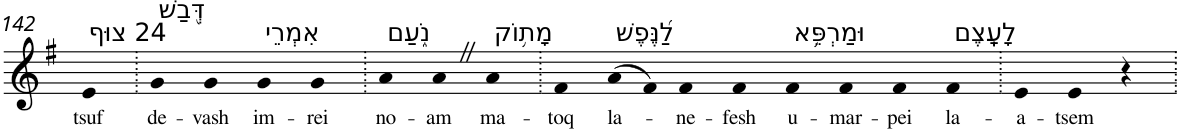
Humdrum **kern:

**kern	**text
*part1	*part1
*staff1	*staff1
*I"Piano	*
*I'Pno	*
!!LO:PB:g=z
*clefG2	*
*k[f#]	*
*G:	*
=142	=142
!LO:TX:a:t=24 צוּף	!
!	!LO:LY:b
4e	tsuf
=143.	=143.
!LO:TX:a:t=דְּ֭בַשׁ	!
!	!LO:LY:b
4g	de-
!	!LO:LY:b
4g	-vash
!LO:TX:a:t=אִמְרֵי	!
!	!LO:LY:b
4g	im-
!	!LO:LY:b
4g	-rei
=144.	=144.
!LO:TX:a:t=נֹ֑עַם	!
!	!LO:LY:b
4a	no-
!	!LO:LY:b
4aZ	-am
!LO:TX:a:t=מָת֥וֹק	!
!	!LO:LY:b
4a	ma-
=145.	=145.
!	!LO:LY:b
4f#	-toq
!LO:TX:a:t=לַ֝נֶּפֶשׁ	!
!	!LO:LY:b
(>8a	la-
8f#)	.
!	!LO:LY:b
4f#	-ne-
!	!LO:LY:b
4f#	-fesh
!LO:TX:a:t=וּמַרְפֵּ֥א	!
!	!LO:LY:b
4f#	u-
!	!LO:LY:b
4f#	-mar-
!	!LO:LY:b
4f#	-pei
!LO:TX:a:t=לָעָֽצֶם	!
!	!LO:LY:b
4f#	la-
=146.	=146.
!	!LO:LY:b
4e	-a-
!	!LO:LY:b
4e	-tsem
4r	.
=.	=.
*-	*-
